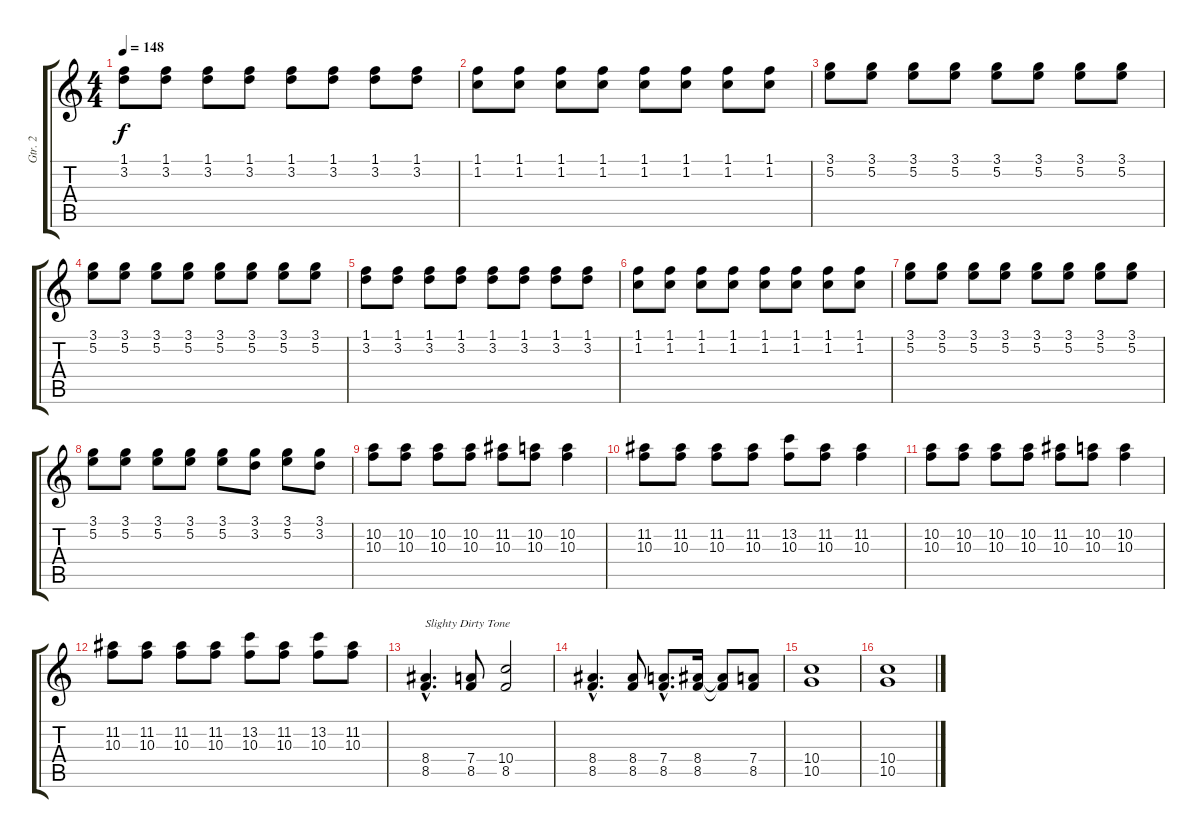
\track ("Gtr. 2" "Gtr. 2") {instrument distortionguitar}
\staff {score tabs}
\tuning (E4 B3 G3 D3 A2 E2) {hide}
\ts (4 4)
\tempo 148
\clef g2
\ks c
(1.1 3.2).8{dy f} (1.1 3.2).8 (1.1 3.2).8 (1.1 3.2).8 (1.1 3.2).8 (1.1 3.2).8 (1.1 3.2).8 (1.1 3.2).8 |
(1.1 1.2).8 (1.1 1.2).8 (1.1 1.2).8 (1.1 1.2).8 (1.1 1.2).8 (1.1 1.2).8 (1.1 1.2).8 (1.1 1.2).8 |
(3.1 5.2).8 (3.1 5.2).8 (3.1 5.2).8 (3.1 5.2).8 (3.1 5.2).8 (3.1 5.2).8 (3.1 5.2).8 (3.1 5.2).8 |
(3.1 5.2).8 (3.1 5.2).8 (3.1 5.2).8 (3.1 5.2).8 (3.1 5.2).8 (3.1 5.2).8 (3.1 5.2).8 (3.1 5.2).8 |
(1.1 3.2).8 (1.1 3.2).8 (1.1 3.2).8 (1.1 3.2).8 (1.1 3.2).8 (1.1 3.2).8 (1.1 3.2).8 (1.1 3.2).8 |
(1.1 1.2).8 (1.1 1.2).8 (1.1 1.2).8 (1.1 1.2).8 (1.1 1.2).8 (1.1 1.2).8 (1.1 1.2).8 (1.1 1.2).8 |
(3.1 5.2).8 (3.1 5.2).8 (3.1 5.2).8 (3.1 5.2).8 (3.1 5.2).8 (3.1 5.2).8 (3.1 5.2).8 (3.1 5.2).8 |
(3.1 5.2).8 (3.1 5.2).8 (3.1 5.2).8 (3.1 5.2).8 (3.1 5.2).8 (3.1 3.2).8 (3.1 5.2).8 (3.1 3.2).8 |
(10.2 10.3).8 (10.2 10.3).8 (10.2 10.3).8 (10.2 10.3).8 (11.2 10.3).8 (10.2 10.3).8 (10.2 10.3).4 |
(11.2 10.3).8 (11.2 10.3).8 (11.2 10.3).8 (11.2 10.3).8 (13.2 10.3).8 (11.2 10.3).8 (11.2 10.3).4 |
(10.2 10.3).8 (10.2 10.3).8 (10.2 10.3).8 (10.2 10.3).8 (11.2 10.3).8 (10.2 10.3).8 (10.2 10.3).4 |
(11.2 10.3).8 (11.2 10.3).8 (11.2 10.3).8 (11.2 10.3).8 (13.2 10.3).8 (11.2 10.3).8 (13.2 10.3).8 (11.2 10.3).8 |
(8.4{hac} 8.5{hac}).4{d txt "Slighty Dirty Tone" instrument overdrivenguitar} (7.4 8.5).8 (10.4 8.5).2 |
(8.4{hac} 8.5{hac}).4{d} (8.4 8.5).8 (7.4{hac} 8.5{hac}).8{d} (8.4 8.5).16 (8.4{t} 8.5{t}).8 (7.4 8.5).8 |
(10.4 10.5).1 |
(10.4 10.5).1
